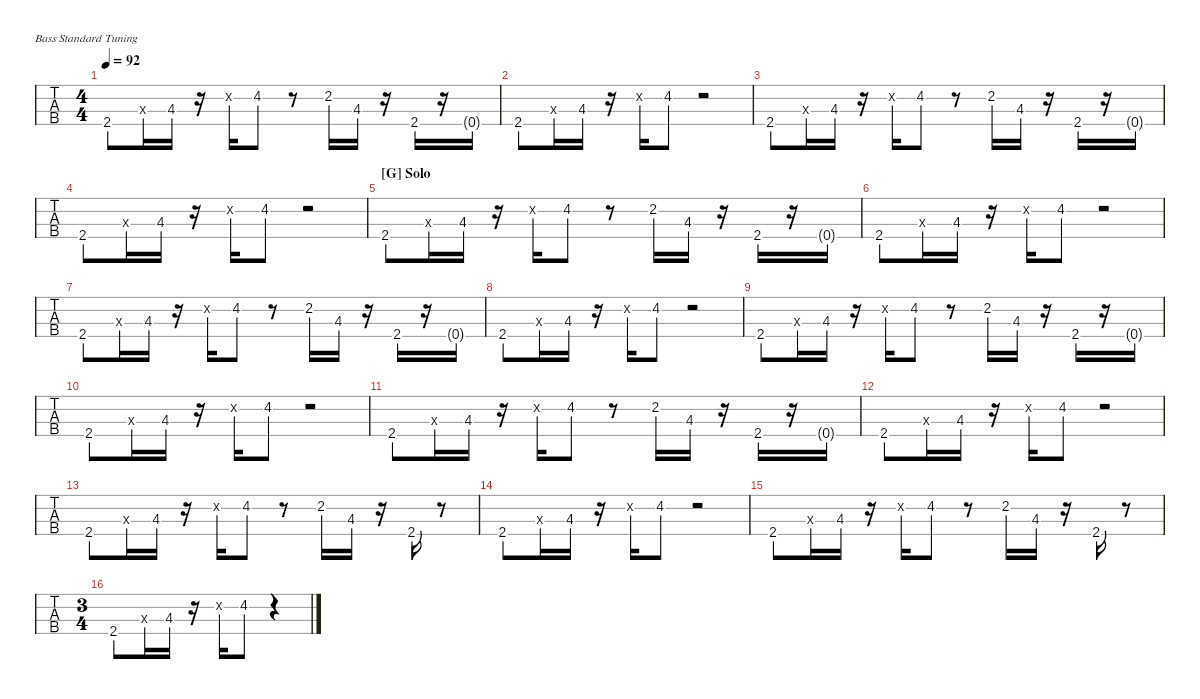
\hideDynamics
\bracketExtendMode nobrackets
\singleTrackTrackNamePolicy hidden
\multiTrackTrackNamePolicy hidden
\firstSystemTrackNameMode fullname
\firstSystemTrackNameOrientation horizontal
\otherSystemsTrackNameOrientation horizontal
\track ("Bass" "E-Bass") {instrument electricbassfinger}
\staff {tabs}
\tuning (G2 D2 A1 E1)
\ts (4 4)
\tempo 92
\clef f4
\ks d
2.4{acc #}.8{dy f} 0.3{x acc forcenatural}.16 4.3{acc #}.16 r.16 0.2{x acc forcenatural}.16 4.2{acc #}.8 r.8 2.2{acc forcenatural}.16 4.3{acc #}.16 r.16 2.4{acc #}.16 r.16 0.4{g acc forcenatural}.16 |
2.4{acc #}.8 0.3{x acc forcenatural}.16 4.3{acc #}.16 r.16 0.2{x acc forcenatural}.16 4.2{acc #}.8 r.2 |
2.4{acc #}.8 0.3{x acc forcenatural}.16 4.3{acc #}.16 r.16 0.2{x acc forcenatural}.16 4.2{acc #}.8 r.8 2.2{acc forcenatural}.16 4.3{acc #}.16 r.16 2.4{acc #}.16 r.16 0.4{g acc forcenatural}.16 |
2.4{acc #}.8 0.3{x acc forcenatural}.16 4.3{acc #}.16 r.16 0.2{x acc forcenatural}.16 4.2{acc #}.8 r.2 |
\section ("G" "Solo")
2.4{acc #}.8 0.3{x acc forcenatural}.16 4.3{acc #}.16 r.16 0.2{x acc forcenatural}.16 4.2{acc #}.8 r.8 2.2{acc forcenatural}.16 4.3{acc #}.16 r.16 2.4{acc #}.16 r.16 0.4{g acc forcenatural}.16 |
2.4{acc #}.8 0.3{x acc forcenatural}.16 4.3{acc #}.16 r.16 0.2{x acc forcenatural}.16 4.2{acc #}.8 r.2 |
2.4{acc #}.8 0.3{x acc forcenatural}.16 4.3{acc #}.16 r.16 0.2{x acc forcenatural}.16 4.2{acc #}.8 r.8 2.2{acc forcenatural}.16 4.3{acc #}.16 r.16 2.4{acc #}.16 r.16 0.4{g acc forcenatural}.16 |
2.4{acc #}.8 0.3{x acc forcenatural}.16 4.3{acc #}.16 r.16 0.2{x acc forcenatural}.16 4.2{acc #}.8 r.2 |
2.4{acc #}.8 0.3{x acc forcenatural}.16 4.3{acc #}.16 r.16 0.2{x acc forcenatural}.16 4.2{acc #}.8 r.8 2.2{acc forcenatural}.16 4.3{acc #}.16 r.16 2.4{acc #}.16 r.16 0.4{g acc forcenatural}.16 |
2.4{acc #}.8 0.3{x acc forcenatural}.16 4.3{acc #}.16 r.16 0.2{x acc forcenatural}.16 4.2{acc #}.8 r.2 |
2.4{acc #}.8 0.3{x acc forcenatural}.16 4.3{acc #}.16 r.16 0.2{x acc forcenatural}.16 4.2{acc #}.8 r.8 2.2{acc forcenatural}.16 4.3{acc #}.16 r.16 2.4{acc #}.16 r.16 0.4{g acc forcenatural}.16 |
2.4{acc #}.8 0.3{x acc forcenatural}.16 4.3{acc #}.16 r.16 0.2{x acc forcenatural}.16 4.2{acc #}.8 r.2 |
2.4{acc #}.8 0.3{x acc forcenatural}.16 4.3{acc #}.16 r.16 0.2{x acc forcenatural}.16 4.2{acc #}.8 r.8 2.2{acc forcenatural}.16 4.3{acc #}.16 r.16 2.4{acc #}.16 r.8 |
2.4{acc #}.8 0.3{x acc forcenatural}.16 4.3{acc #}.16 r.16 0.2{x acc forcenatural}.16 4.2{acc #}.8 r.2 |
2.4{acc #}.8 0.3{x acc forcenatural}.16 4.3{acc #}.16 r.16 0.2{x acc forcenatural}.16 4.2{acc #}.8 r.8 2.2{acc forcenatural}.16 4.3{acc #}.16 r.16 2.4{acc #}.16 r.8 |
\ts (3 4)
2.4{acc #}.8 0.3{x acc forcenatural}.16 4.3{acc #}.16 r.16 0.2{x acc forcenatural}.16 4.2{acc #}.8 r.4
